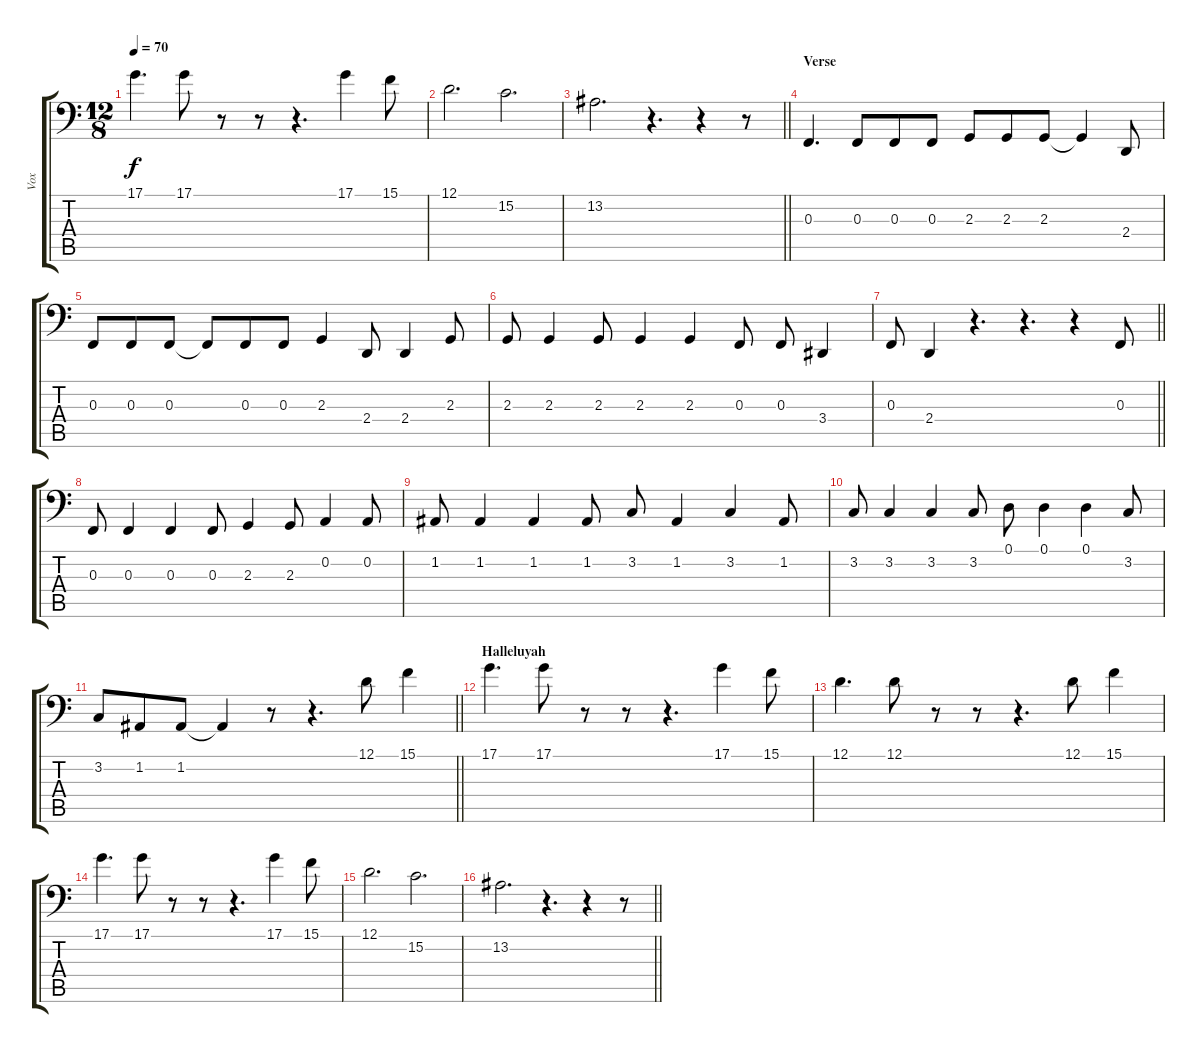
\track ("Vox" "Vox") {instrument oboe}
\staff {score tabs}
\tuning (D3 A2 F2 C2 G1 D1) {hide}
\ts (12 8)
\tempo 70
\clef f4
\ks c
17.1.4{d dy f} 17.1.8 r.8 r.8 r.4{d} 17.1.4 15.1.8 |
12.1.2{d} 15.2.2{d} |
\barLineRight lightlight
13.2.2{d} r.4{d} r.4 r.8 |
\section ("" "Verse")
0.3.4{d} 0.3.8 0.3.8 0.3.8 2.3.8 2.3.8 2.3.8 2.3{t}.4 2.4.8 |
0.3.8 0.3.8 0.3.8 0.3{t}.8 0.3.8 0.3.8 2.3.4 2.4.8 2.4.4 2.3.8 |
2.3.8 2.3.4 2.3.8 2.3.4 2.3.4 0.3.8 0.3.8 3.4.4 |
\barLineRight lightlight
0.3.8 2.4.4 r.4{d} r.4{d} r.4 0.3.8 |
0.3.8 0.3.4 0.3.4 0.3.8 2.3.4 2.3.8 0.2.4 0.2.8 |
1.2.8 1.2.4 1.2.4 1.2.8 3.2.8 1.2.4 3.2.4 1.2.8 |
3.2.8 3.2.4 3.2.4 3.2.8 0.1.8 0.1.4 0.1.4 3.2.8 |
\barLineRight lightlight
3.2.8 1.2.8 1.2.8 1.2{t}.4 r.8 r.4{d} 12.1.8 15.1.4 |
\section ("" "Halleluyah")
17.1.4{d} 17.1.8 r.8 r.8 r.4{d} 17.1.4 15.1.8 |
12.1.4{d} 12.1.8 r.8 r.8 r.4{d} 12.1.8 15.1.4 |
17.1.4{d} 17.1.8 r.8 r.8 r.4{d} 17.1.4 15.1.8 |
12.1.2{d} 15.2.2{d} |
\barLineRight lightlight
13.2.2{d} r.4{d} r.4 r.8
